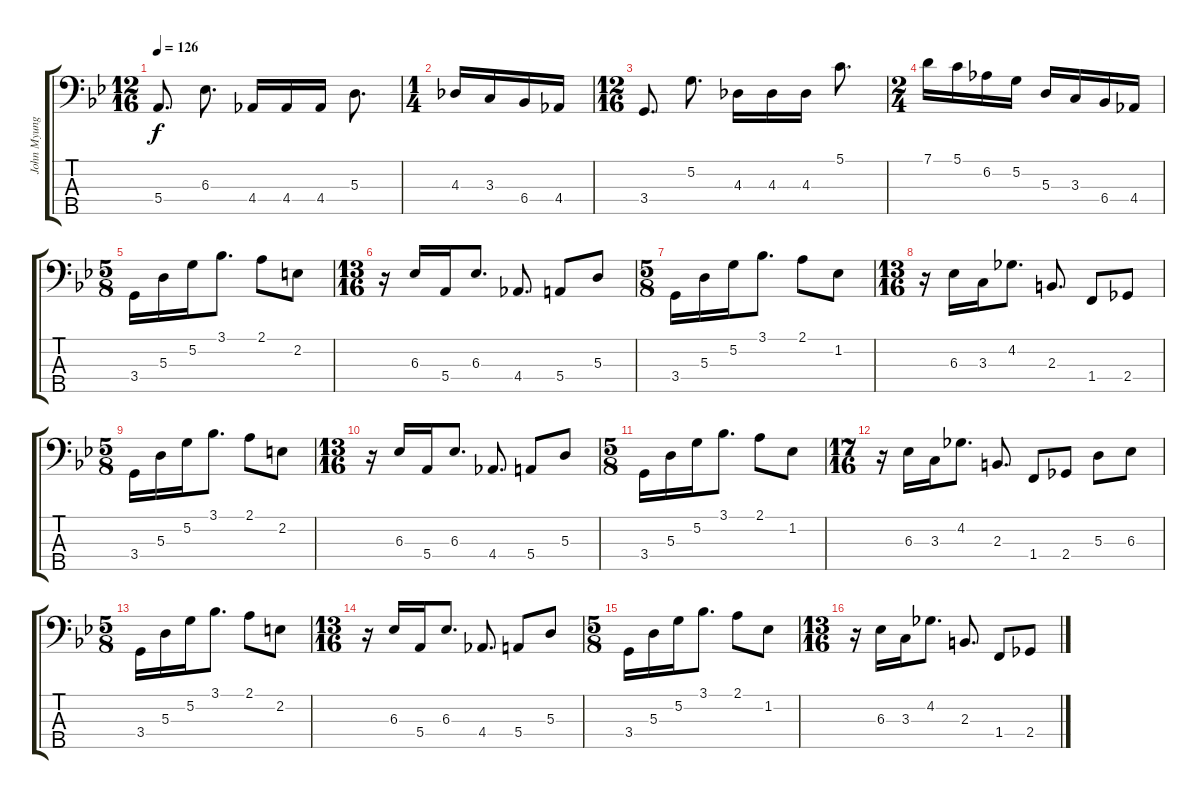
\track ("John Myung - Bass" "John Myung") {instrument electricbassfinger}
\staff {score tabs}
\tuning (G2 D2 A1 E1 B0) {hide}
\ts (12 16)
\tempo 126
\clef f4
\ks gminor
5.4.8{d dy f} 6.3.8{d} 4.4.16 4.4.16 4.4.16 5.3.8{d} |
\ts (1 4)
4.3.16 3.3.16 6.4.16 4.4.16 |
\ts (12 16)
3.4.8{d} 5.2.8{d} 4.3.16 4.3.16 4.3.16 5.1.8{d} |
\ts (2 4)
7.1.16 5.1.16 6.2.16 5.2.16 5.3.16 3.3.16 6.4.16 4.4.16 |
\ts (5 8)
3.4.16 5.3.16 5.2.16 3.1.8{d} 2.1.8 2.2.8 |
\ts (13 16)
r.16 6.3.16 5.4.16 6.3.8{d} 4.4.8{d} 5.4.8 5.3.8 |
\ts (5 8)
3.4.16 5.3.16 5.2.16 3.1.8{d} 2.1.8 1.2.8 |
\ts (13 16)
r.16 6.3.16 3.3.16 4.2.8{d} 2.3.8{d} 1.4.8 2.4.8 |
\ts (5 8)
3.4.16 5.3.16 5.2.16 3.1.8{d} 2.1.8 2.2.8 |
\ts (13 16)
r.16 6.3.16 5.4.16 6.3.8{d} 4.4.8{d} 5.4.8 5.3.8 |
\ts (5 8)
3.4.16 5.3.16 5.2.16 3.1.8{d} 2.1.8 1.2.8 |
\ts (17 16)
r.16 6.3.16 3.3.16 4.2.8{d} 2.3.8{d} 1.4.8 2.4.8 5.3.8 6.3.8 |
\ts (5 8)
3.4.16 5.3.16 5.2.16 3.1.8{d} 2.1.8 2.2.8 |
\ts (13 16)
r.16 6.3.16 5.4.16 6.3.8{d} 4.4.8{d} 5.4.8 5.3.8 |
\ts (5 8)
3.4.16 5.3.16 5.2.16 3.1.8{d} 2.1.8 1.2.8 |
\ts (13 16)
r.16 6.3.16 3.3.16 4.2.8{d} 2.3.8{d} 1.4.8 2.4.8
